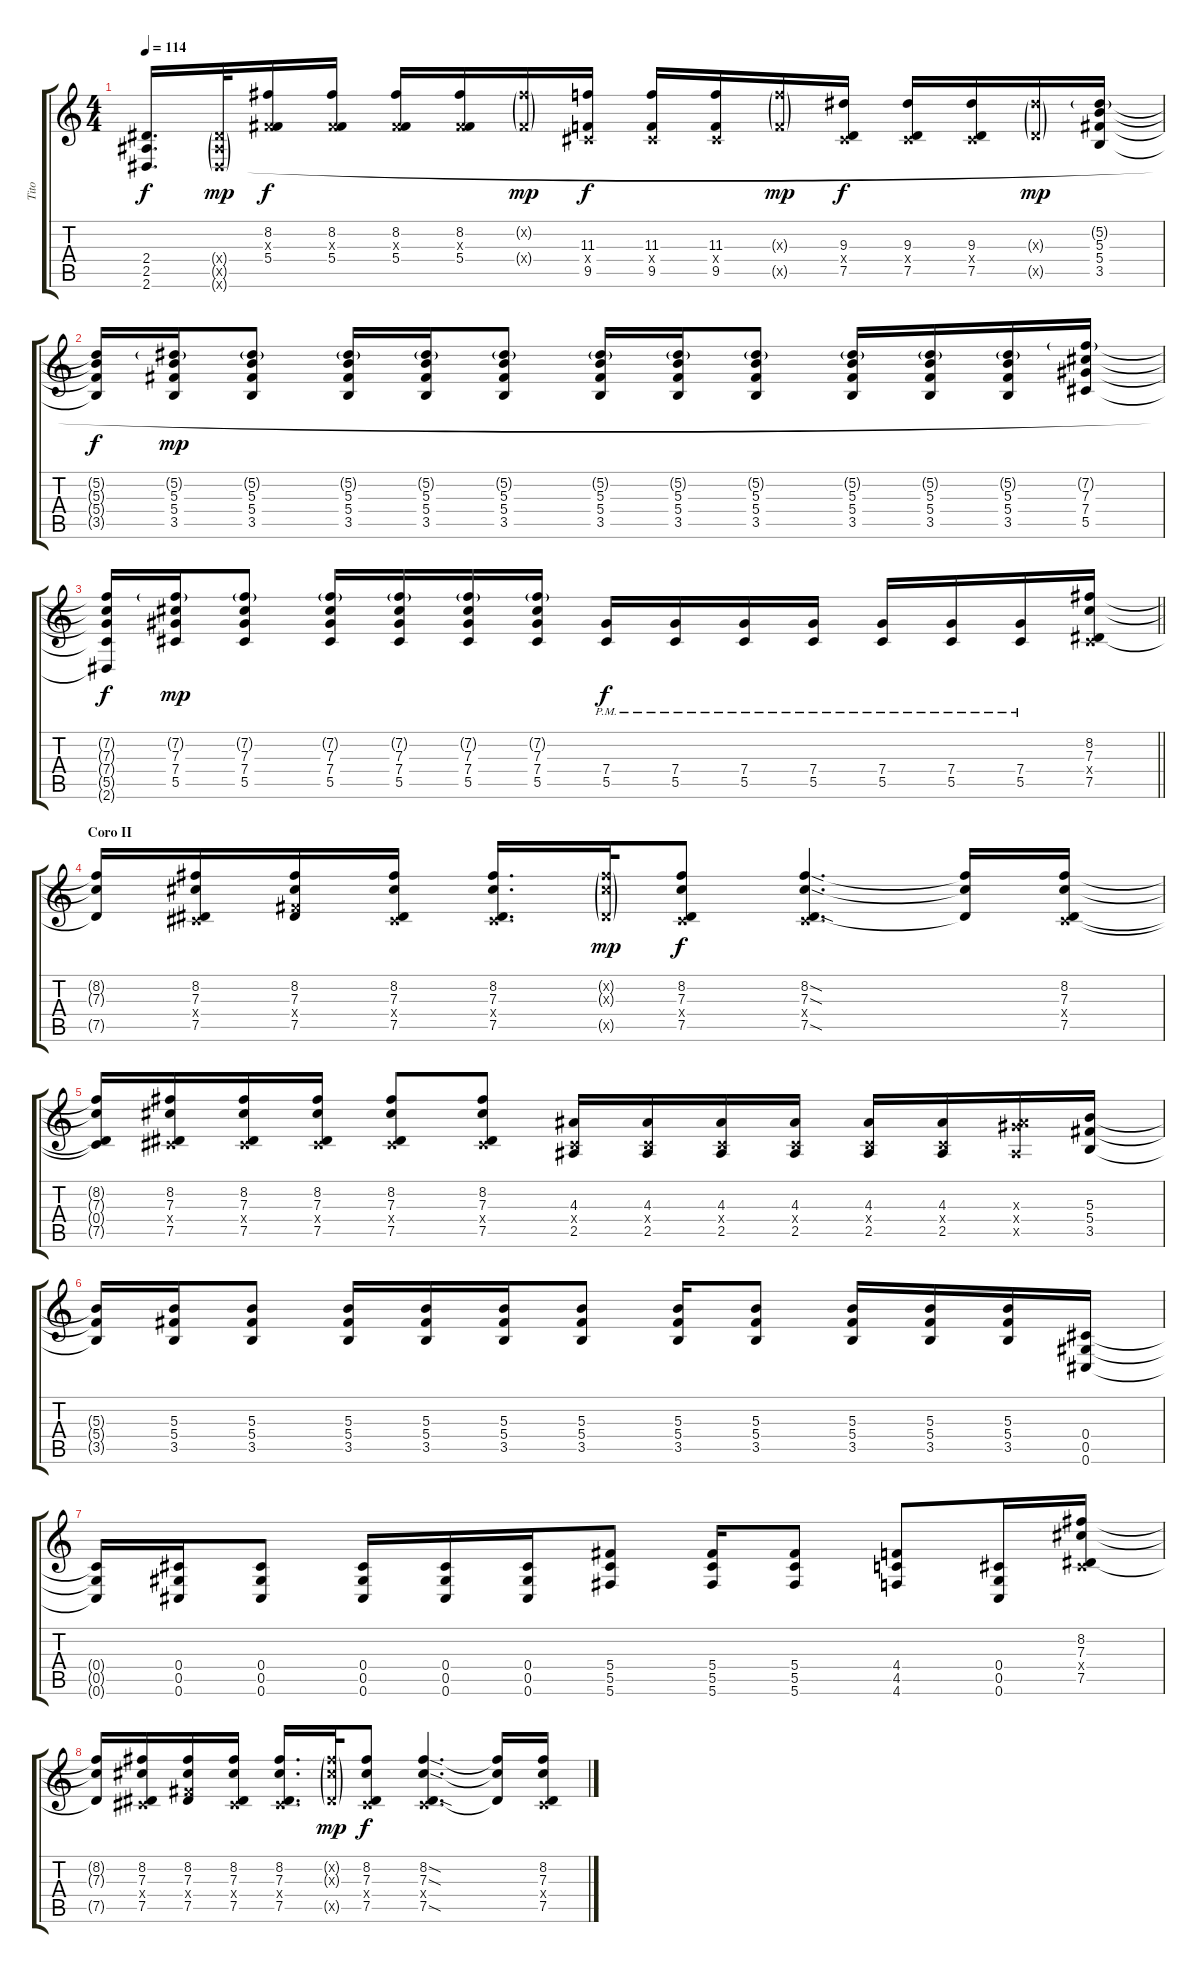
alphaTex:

\track ("Tito" "Tito") {instrument distortionguitar}
\staff {score tabs}
\tuning (Eb4 Bb3 Gb3 Db3 Ab2 Db2) {hide}
\ts (4 4)
\tempo 114
\clef g2
\ks c
(2.4{t} 2.5{t} 2.6{t}).16{d dy f} (2.4{g x} 2.5{g x} 2.6{g x}).32{dy mp} (8.2 0.3{x} 5.4).16{dy f} (8.2 0.3{x} 5.4).16 (8.2 0.3{x} 5.4).16 (8.2 0.3{x} 5.4).16 (8.2{g x} 5.4{g x}).16{dy mp} (11.3 0.4{x} 9.5).16{dy f} (11.3 0.4{x} 9.5).16 (11.3 0.4{x} 9.5).16 (11.3{g x} 9.5{g x}).16{dy mp} (9.3 0.4{x} 7.5).16{dy f} (9.3 0.4{x} 7.5).16 (9.3 0.4{x} 7.5).16 (9.3{g x} 7.5{g x}).16{dy mp} (5.2{g} 5.3 5.4 3.5).16 |
(5.2{t} 5.3{t} 5.4{t} 3.5{t}).16{dy f} (5.2{g} 5.3 5.4 3.5).16{dy mp} (5.2{g} 5.3 5.4 3.5).8 (5.2{g} 5.3 5.4 3.5).16 (5.2{g} 5.3 5.4 3.5).16 (5.2{g} 5.3 5.4 3.5).8 (5.2{g} 5.3 5.4 3.5).16 (5.2{g} 5.3 5.4 3.5).16 (5.2{g} 5.3 5.4 3.5).8 (5.2{g} 5.3 5.4 3.5).16 (5.2{g} 5.3 5.4 3.5).16 (5.2{g} 5.3 5.4 3.5).16 (7.2{g} 7.3 7.4 5.5).16 |
\barLineRight lightlight
(7.2{t} 7.3{t} 7.4{t} 5.5{t} 2.6{t}).16{dy f} (7.2{g} 7.3 7.4 5.5).16{dy mp} (7.2{g} 7.3 7.4 5.5).8 (7.2{g} 7.3 7.4 5.5).16 (7.2{g} 7.3 7.4 5.5).16 (7.2{g} 7.3 7.4 5.5).16 (7.2{g} 7.3 7.4 5.5).16 (7.4{pm} 5.5{pm}).16{dy f} (7.4{pm} 5.5{pm}).16 (7.4{pm} 5.5{pm}).16 (7.4{pm} 5.5{pm}).16 (7.4{pm} 5.5{pm}).16 (7.4{pm} 5.5{pm}).16 (7.4{pm} 5.5{pm}).16 (8.2 7.3 0.4{x} 7.5).16 |
\section ("" "Coro II")
(8.2{t} 7.3{t} 7.5{t}).16 (8.2 7.3 0.4{x} 7.5).16 (8.2 7.3 5.4{x} 7.5).16 (8.2 7.3 0.4{x} 7.5).16 (8.2 7.3 0.4{x} 7.5).16{d} (8.2{g x} 7.3{g x} 7.5{g x}).32{dy mp} (8.2 7.3 0.4{x} 7.5).8{dy f} (8.2{sod} 7.3{sod} 0.4{x} 7.5{sod}).4{d} (8.2{t} 7.3{t} 7.5{t}).16 (8.2 7.3 0.4{x} 7.5).16 |
(8.2{t} 7.3{t} 0.4{t} 7.5{t}).16 (8.2 7.3 0.4{x} 7.5).16 (8.2 7.3 0.4{x} 7.5).16 (8.2 7.3 0.4{x} 7.5).16 (8.2 7.3 0.4{x} 7.5).8 (8.2 7.3 0.4{x} 7.5).8 (4.3 0.4{x} 2.5).16 (4.3 0.4{x} 2.5).16 (4.3 0.4{x} 2.5).16 (4.3 0.4{x} 2.5).16 (4.3 0.4{x} 2.5).16 (4.3 0.4{x} 2.5).16 (4.3{x} 7.4{x} 2.5{x}).16 (5.3 5.4 3.5).16 |
(5.3{t} 5.4{t} 3.5{t}).16 (5.3 5.4 3.5).16 (5.3 5.4 3.5).8 (5.3 5.4 3.5).16 (5.3 5.4 3.5).16 (5.3 5.4 3.5).16 (5.3 5.4 3.5).8 (5.3 5.4 3.5).16 (5.3 5.4 3.5).8 (5.3 5.4 3.5).16 (5.3 5.4 3.5).16 (5.3 5.4 3.5).16 (0.4 0.5 0.6).16 |
(0.4{t} 0.5{t} 0.6{t}).16 (0.4 0.5 0.6).16 (0.4 0.5 0.6).8 (0.4 0.5 0.6).16 (0.4 0.5 0.6).16 (0.4 0.5 0.6).16 (5.4 5.5 5.6).8 (5.4 5.5 5.6).16 (5.4 5.5 5.6).8 (4.4 4.5 4.6).8 (0.4 0.5 0.6).16 (8.2 7.3 0.4{x} 7.5).16 |
(8.2{t} 7.3{t} 7.5{t}).16 (8.2 7.3 0.4{x} 7.5).16 (8.2 7.3 5.4{x} 7.5).16 (8.2 7.3 0.4{x} 7.5).16 (8.2 7.3 0.4{x} 7.5).16{d} (8.2{g x} 7.3{g x} 7.5{g x}).32{dy mp} (8.2 7.3 0.4{x} 7.5).8{dy f} (8.2{sod} 7.3{sod} 0.4{x} 7.5{sod}).4{d} (8.2{t} 7.3{t} 7.5{t}).16 (8.2 7.3 0.4{x} 7.5).16
